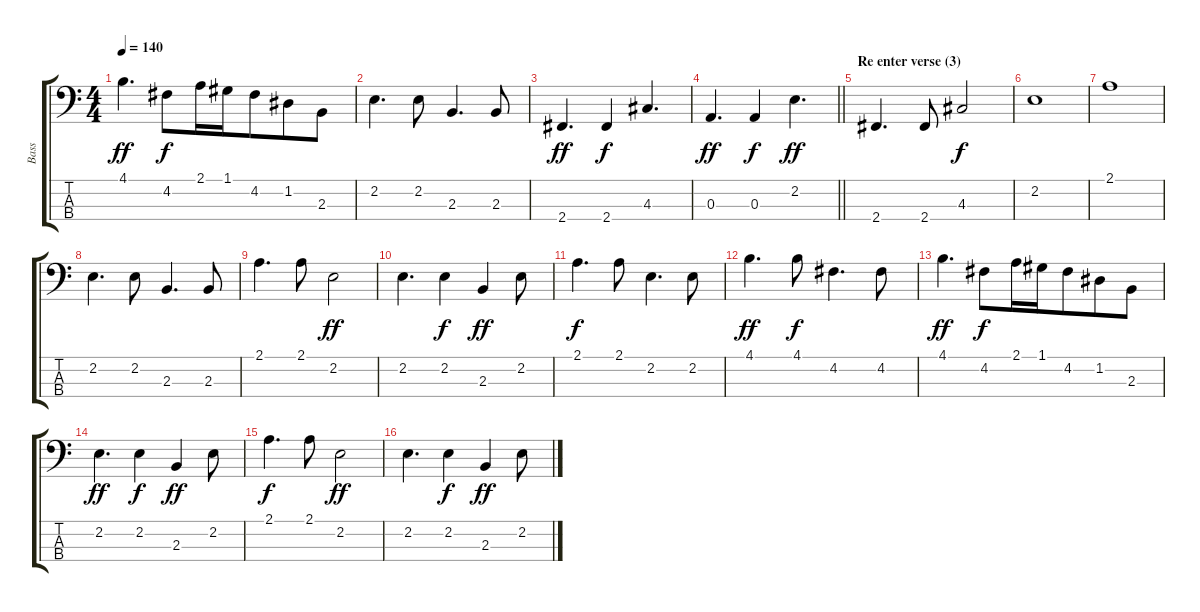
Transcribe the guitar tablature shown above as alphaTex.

\track ("Bass" "Bass") {instrument electricbassfinger}
\staff {score tabs}
\tuning (G2 D2 A1 E1) {hide}
\ts (4 4)
\tempo 140
\clef f4
\ks c
4.1.4{d dy ff} 4.2.8{dy f beam merge} 2.1.16 1.1.16 4.2.8{beam merge} 1.2.8 2.3.8 |
2.2.4{d} 2.2.8 2.3.4{d} 2.3.8 |
2.4.4{d dy ff} 2.4.4{dy f} 4.3.4{d} |
\barLineRight lightlight
0.3.4{d dy ff} 0.3.4{dy f} 2.2.4{d dy ff} |
\section ("" "Re enter verse (3)")
2.4.4{d} 2.4.8 4.3.2{dy f} |
2.2.1 |
2.1.1 |
2.2.4{d} 2.2.8 2.3.4{d} 2.3.8 |
2.1.4{d} 2.1.8 2.2.2{dy ff} |
2.2.4{d} 2.2.4{dy f} 2.3.4{dy ff} 2.2.8 |
2.1.4{d dy f} 2.1.8 2.2.4{d} 2.2.8 |
4.1.4{d dy ff} 4.1.8{dy f} 4.2.4{d} 4.2.8 |
4.1.4{d dy ff} 4.2.8{dy f beam merge} 2.1.16 1.1.16 4.2.8{beam merge} 1.2.8 2.3.8 |
2.2.4{d dy ff} 2.2.4{dy f} 2.3.4{dy ff} 2.2.8 |
2.1.4{d dy f} 2.1.8 2.2.2{dy ff} |
2.2.4{d} 2.2.4{dy f} 2.3.4{dy ff} 2.2.8
